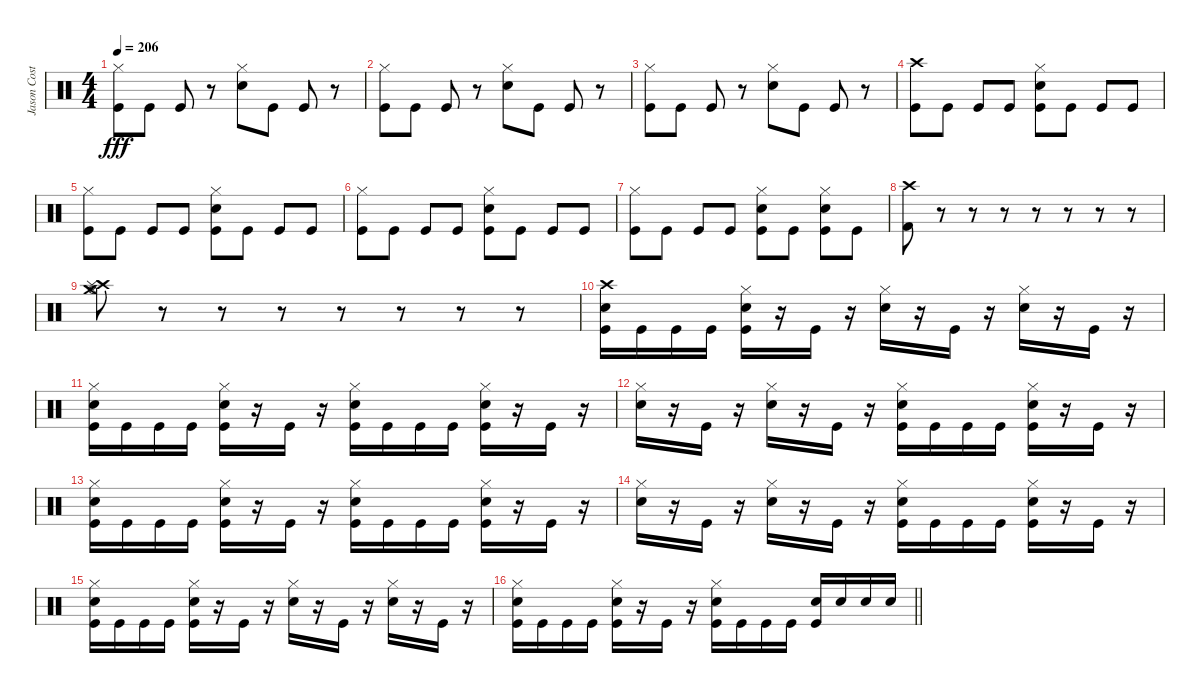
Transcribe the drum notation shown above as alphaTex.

\track ("Jason Costa" "Jason Cost") {instrument percussion}
\staff {score}
\articulation defaults
\ts (4 4)
\tempo 206
\clef neutral
\ks c
("Hi-Hat (closed)" "Kick (hit)").8{dy fff} "Kick (hit)".8 "Kick (hit)".8 r.8 ("Hi-Hat (closed)" "Snare (hit) 2").8 "Kick (hit)".8 "Kick (hit)".8 r.8 |
("Hi-Hat (closed)" "Kick (hit)").8 "Kick (hit)".8 "Kick (hit)".8 r.8 ("Hi-Hat (closed)" "Snare (hit) 2").8 "Kick (hit)".8 "Kick (hit)".8 r.8 |
("Hi-Hat (closed)" "Kick (hit)").8 "Kick (hit)".8 "Kick (hit)".8 r.8 ("Hi-Hat (closed)" "Snare (hit) 2").8 "Kick (hit)".8 "Kick (hit)".8 r.8 |
("Crash high (hit)" "Kick (hit)").8 "Kick (hit)".8 "Kick (hit)".8 "Kick (hit)".8 ("Hi-Hat (closed)" "Snare (hit) 2" "Kick (hit)").8 "Kick (hit)".8 "Kick (hit)".8 "Kick (hit)".8 |
("Hi-Hat (closed)" "Kick (hit)").8 "Kick (hit)".8 "Kick (hit)".8 "Kick (hit)".8 ("Hi-Hat (closed)" "Snare (hit) 2" "Kick (hit)").8 "Kick (hit)".8 "Kick (hit)".8 "Kick (hit)".8 |
("Hi-Hat (closed)" "Kick (hit)").8 "Kick (hit)".8 "Kick (hit)".8 "Kick (hit)".8 ("Hi-Hat (closed)" "Snare (hit) 2" "Kick (hit)").8 "Kick (hit)".8 "Kick (hit)".8 "Kick (hit)".8 |
("Hi-Hat (closed)" "Kick (hit)").8 "Kick (hit)".8 "Kick (hit)".8 "Kick (hit)".8 ("Hi-Hat (closed)" "Snare (hit) 2" "Kick (hit)").8 "Kick (hit)".8 ("Hi-Hat (closed)" "Snare (hit) 2" "Kick (hit)").8 "Kick (hit)".8 |
("Crash high (hit)" "Kick (hit) 2").8 r.8{volume 0} r.8 r.8 r.8 r.8 r.8 r.8 |
("Crash high (hit)" "Crash medium (hit)" "Splash (hit)" "Hi-Hat (open)").8{volume 16} r.8 r.8 r.8 r.8 r.8 r.8 r.8 |
("Crash high (hit)" "Snare (hit) 2" "Kick (hit)").16 "Kick (hit)".16 "Kick (hit)".16 "Kick (hit)".16 ("Hi-Hat (closed)" "Snare (hit) 2" "Kick (hit)").16 r.16 "Kick (hit)".16 r.16 ("Hi-Hat (closed)" "Snare (hit) 2").16 r.16 "Kick (hit)".16 r.16 ("Hi-Hat (closed)" "Snare (hit) 2").16 r.16 "Kick (hit)".16 r.16 |
("Hi-Hat (closed)" "Snare (hit) 2" "Kick (hit)").16 "Kick (hit)".16 "Kick (hit)".16 "Kick (hit)".16 ("Hi-Hat (closed)" "Snare (hit) 2" "Kick (hit)").16 r.16 "Kick (hit)".16 r.16 ("Hi-Hat (closed)" "Snare (hit) 2" "Kick (hit)").16 "Kick (hit)".16 "Kick (hit)".16 "Kick (hit)".16 ("Hi-Hat (closed)" "Snare (hit) 2" "Kick (hit)").16 r.16 "Kick (hit)".16 r.16 |
("Hi-Hat (closed)" "Snare (hit) 2").16 r.16 "Kick (hit)".16 r.16 ("Hi-Hat (closed)" "Snare (hit) 2").16 r.16 "Kick (hit)".16 r.16 ("Hi-Hat (closed)" "Snare (hit) 2" "Kick (hit)").16 "Kick (hit)".16 "Kick (hit)".16 "Kick (hit)".16 ("Hi-Hat (closed)" "Snare (hit) 2" "Kick (hit)").16 r.16 "Kick (hit)".16 r.16 |
("Hi-Hat (closed)" "Snare (hit) 2" "Kick (hit)").16 "Kick (hit)".16 "Kick (hit)".16 "Kick (hit)".16 ("Hi-Hat (closed)" "Snare (hit) 2" "Kick (hit)").16 r.16 "Kick (hit)".16 r.16 ("Hi-Hat (closed)" "Snare (hit) 2" "Kick (hit)").16 "Kick (hit)".16 "Kick (hit)".16 "Kick (hit)".16 ("Hi-Hat (closed)" "Snare (hit) 2" "Kick (hit)").16 r.16 "Kick (hit)".16 r.16 |
("Hi-Hat (closed)" "Snare (hit) 2").16 r.16 "Kick (hit)".16 r.16 ("Hi-Hat (closed)" "Snare (hit) 2").16 r.16 "Kick (hit)".16 r.16 ("Hi-Hat (closed)" "Snare (hit) 2" "Kick (hit)").16 "Kick (hit)".16 "Kick (hit)".16 "Kick (hit)".16 ("Hi-Hat (closed)" "Snare (hit) 2" "Kick (hit)").16 r.16 "Kick (hit)".16 r.16 |
("Hi-Hat (closed)" "Snare (hit) 2" "Kick (hit)").16 "Kick (hit)".16 "Kick (hit)".16 "Kick (hit)".16 ("Hi-Hat (closed)" "Snare (hit) 2" "Kick (hit)").16 r.16 "Kick (hit)".16 r.16 ("Hi-Hat (closed)" "Snare (hit) 2").16 r.16 "Kick (hit)".16 r.16 ("Hi-Hat (closed)" "Snare (hit) 2").16 r.16 "Kick (hit)".16 r.16 |
\barLineRight lightlight
("Hi-Hat (closed)" "Snare (hit) 2" "Kick (hit)").16 "Kick (hit)".16 "Kick (hit)".16 "Kick (hit)".16 ("Hi-Hat (closed)" "Snare (hit) 2" "Kick (hit)").16 r.16 "Kick (hit)".16 r.16 ("Hi-Hat (closed)" "Snare (hit) 2" "Kick (hit)").16 "Kick (hit)".16 "Kick (hit)".16 "Kick (hit)".16 ("Snare (hit) 2" "Kick (hit)").16 "Snare (hit) 2".16 "Snare (hit) 2".16 "Snare (hit) 2".16
